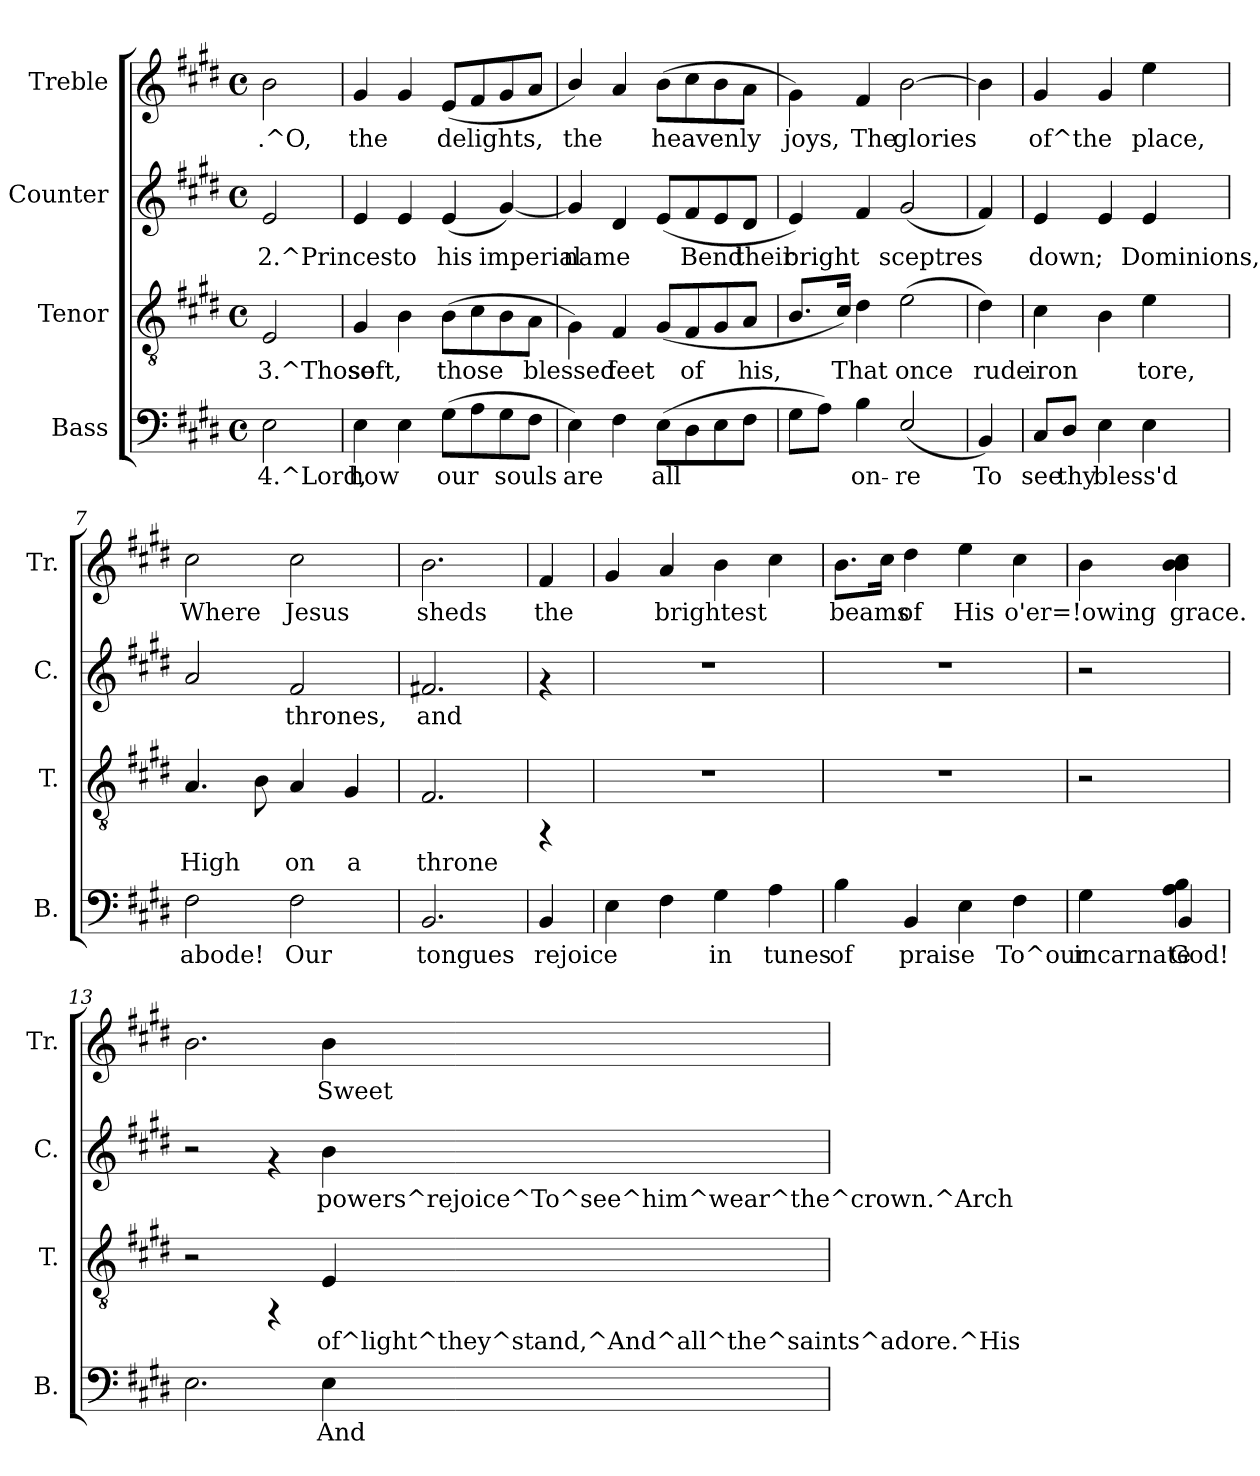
**kern	**text	**kern	**text	**kern	**text	**kern	**text
*part4	*part4	*part3	*part3	*part2	*part2	*part1	*part1
*staff4	*staff4	*staff3	*staff3	*staff2	*staff2	*staff1	*staff1
*I"Bass	*	*I"Tenor	*	*I"Counter	*	*I"Treble	*
*I'B.	*	*I'T.	*	*I'C.	*	*I'Tr.	*
!!LO:PB:g=z
*stria5	*	*stria5	*	*stria5	*	*stria5	*
*clefF4	*	*clefGv2	*	*clefG2	*	*clefG2	*
*k[f#c#g#d#]	*	*k[f#c#g#d#]	*	*k[f#c#g#d#]	*	*k[f#c#g#d#]	*
*E:	*	*E:	*	*E:	*	*E:	*
*M4/4	*	*M4/4	*	*M4/4	*	*M4/4	*
*met(c)	*	*met(c)	*	*met(c)	*	*met(c)	*
=1	=1	=1	=1	=1	=1	=1	=1
!	!LO:LY:b:rj	!	!LO:LY:b:rj	!	!LO:LY:b:rj	!	!LO:LY:b:rj
2E\	4.^Lord,	2E/	3.^Those	2e/	2.^Princes	2b<\	.^O,
=2	=2	=2	=2	=2	=2	=2	=2
!	!LO:LY:b:rj	!	!LO:LY:b:rj	!	!LO:LY:b:rj	!	!LO:LY:b:rj
4E\	how	4G#/	soft,	4e/	.	4g#/	the
!	!LO:LY:b:rj	!	!LO:LY:b:rj	!	!LO:LY:b:rj	!	!LO:LY:b:rj
4E\	.	4B\	.	4e/	to	4g#/	.
!	!LO:LY:b:rj	!	!LO:LY:b:rj	!	!LO:LY:b:rj	!	!LO:LY:b:rj
(>8G#\L	our	(>8B\L	those	(<4e/	his	(<8e/L	delights,
!	!LO:LY:b:rj	!	!LO:LY:b:rj	!	!	!	!LO:LY:b:rj
8A\	.	8c#\	.	.	.	8f#/	.
!	!LO:LY:b:rj	!	!LO:LY:b:rj	!	!LO:LY:b:rj	!	!LO:LY:b:rj
8G#\	souls	8B\	.	[<4g#/)	imperial	8g#/	.
!	!LO:LY:b:rj	!	!LO:LY:b:rj	!	!	!	!LO:LY:b:rj
8F#\J	.	8A\J	blessed	.	.	8a/J	.
=3	=3	=3	=3	=3	=3	=3	=3
!	!LO:LY:b:rj	!	!LO:LY:b:rj	!	!LO:LY:b:rj	!	!LO:LY:b:rj
4E\)	are	4G#\)	.	4g#/]	name	4b/)	the
!	!LO:LY:b:rj	!	!LO:LY:b:rj	!	!LO:LY:b:rj	!	!LO:LY:b:rj
4F#\	.	4F#/	feet	4d#/	.	4a/	.
!	!LO:LY:b:rj	!	!LO:LY:b:rj	!	!LO:LY:b:rj	!	!LO:LY:b:rj
(>8E\L	all	(<8G#/L	.	(<8e/L	.	(>8b\L	heavenly
!	!LO:LY:b:rj	!	!LO:LY:b:rj	!	!LO:LY:b:rj	!	!LO:LY:b:rj
8D#\	.	8F#/	of	8f#/	Bend	8cc#\	.
!	!LO:LY:b:rj	!	!LO:LY:b:rj	!	!LO:LY:b:rj	!	!LO:LY:b:rj
8E\	.	8G#/	.	8e/	.	8b\	.
!	!LO:LY:b:rj	!	!LO:LY:b:rj	!	!LO:LY:b:rj	!	!LO:LY:b:rj
8F#\J	.	8A/J	his,	8d#/J	their	8a\J	.
=4	=4	=4	=4	=4	=4	=4	=4
!	!LO:LY:b:rj	!	!LO:LY:b:rj	!	!LO:LY:b:rj	!	!LO:LY:b:rj
8G#\L	.	8.B/L	.	4e/)	bright	4g#\)	joys,
!	!LO:LY:b:rj	!	!	!	!	!	!
8A\J)	.	.	.	.	.	.	.
!	!	!	!LO:LY:b:rj	!	!	!	!
.	.	16c#/J)	That	.	.	.	.
!	!LO:LY:b:rj	!	!LO:LY:b:rj	!	!LO:LY:b:rj	!	!LO:LY:b:rj
4B\	on-	4d#\	.	4f#/	.	4f#/	The
!	!LO:LY:b:rj	!	!LO:LY:b:rj	!	!LO:LY:b:rj	!	!LO:LY:b:rj
(<2E/	-re	(>2e\	once	(<2g#/	sceptres	[>2b\	glories
=5	=5	=5	=5	=5	=5	=5	=5
!	!LO:LY:b:rj	!	!LO:LY:b:rj	!	!LO:LY:b:rj	!	!LO:LY:b:rj
4BB/)	To	4d#\)	rude	4f#/)	.	4b>\]	.
=6	=6	=6	=6	=6	=6	=6	=6
!	!LO:LY:b:rj	!	!LO:LY:b:rj	!	!LO:LY:b:rj	!	!LO:LY:b:rj
8C#/L	see	4c#\	iron	4e/	down;	4g#/	of^the
!	!LO:LY:b:rj	!	!	!	!	!	!
8D#/J	thy	.	.	.	.	.	.
!	!LO:LY:b:rj	!	!LO:LY:b:rj	!	!LO:LY:b:rj	!	!LO:LY:b:rj
4E\	bless'd	4B\	.	4e/	.	4g#/	.
!	!LO:LY:b:rj	!	!LO:LY:b:rj	!	!LO:LY:b:rj	!	!LO:LY:b:rj
4E\	.	4e\	tore,	4e/	Dominions,	4ee\	place,
=7	=7	=7	=7	=7	=7	=7	=7
!	!LO:LY:b:rj	!	!LO:LY:b:rj	!	!LO:LY:b:rj	!	!LO:LY:b:rj
2F#\	abode!	4.A/	High	2a/	.	2cc#\	Where
!	!	!	!LO:LY:b:rj	!	!	!	!
.	.	8B\	.	.	.	.	.
!	!LO:LY:b:rj	!	!LO:LY:b:rj	!	!LO:LY:b:rj	!	!LO:LY:b:rj
2F#\	Our	4A/	on	2f#/	thrones,	2cc#\	Jesus
!	!	!	!LO:LY:b:rj	!	!	!	!
.	.	4G#/	a	.	.	.	.
=8	=8	=8	=8	=8	=8	=8	=8
!	!LO:LY:b:rj	!	!LO:LY:b:rj	!	!LO:LY:b:rj	!	!LO:LY:b:rj
2.BB/	tongues	2.F#/	throne	2.f#X/	and	2.b\	sheds
=9	=9	=9	=9	=9	=9	=9	=9
!	!LO:LY:b:rj	!	!	!	!	!	!LO:LY:b:rj
4BB/	rejoice	4rFF	.	4rf	.	4f#/	the
=10	=10	=10	=10	=10	=10	=10	=10
!	!LO:LY:b:rj	!	!	!	!	!	!LO:LY:b:rj
4E\	.	1r	.	1r	.	4g#/	.
!	!LO:LY:b:rj	!	!	!	!	!	!LO:LY:b:rj
4F#\	.	.	.	.	.	4a/	brightest
!	!LO:LY:b:rj	!	!	!	!	!	!LO:LY:b:rj
4G#\	in	.	.	.	.	4b\	.
!	!LO:LY:b:rj	!	!	!	!	!	!LO:LY:b:rj
4A\	tunes	.	.	.	.	4cc#\	.
=11	=11	=11	=11	=11	=11	=11	=11
!	!LO:LY:b:rj	!	!	!	!	!	!LO:LY:b:rj
4B\	of	1r	.	1r	.	8.b\L	beams
!	!	!	!	!	!	!	!LO:LY:b:rj
.	.	.	.	.	.	16cc#\J	.
!	!LO:LY:b:rj	!	!	!	!	!	!LO:LY:b:rj
4BB/	praise	.	.	.	.	4dd#\	of
!	!LO:LY:b:rj	!	!	!	!	!	!LO:LY:b:rj
4E\	.	.	.	.	.	4ee\	His
!	!LO:LY:b:rj	!	!	!	!	!	!LO:LY:b:rj
4F#\	To^our	.	.	.	.	4cc#\	o'er=!owing
=12	=12	=12	=12	=12	=12	=12	=12
!	!LO:LY:b:rj	!	!	!	!	!	!LO:LY:b:rj
*^	*	*	*	*	*	*	*
4G#\	4ryy	incarnate	2r	.	2r	.	4b\	.
!	!	!LO:LY:b:rj	!	!	!	!	!	!LO:LY:b:rj
4B\ 4A\	4BB/	God!	.	.	.	.	4cc#\ 4b\ 4b\	grace.
=13	=13	=13	=13	=13	=13	=13	=13	=13
!	!	!LO:LY:b:rj	!	!	!	!	!	!LO:LY:b:rj
*v	*v	*	*	*	*	*	*	*
2.E\	.	2r	.	2r	.	2.b\	.
.	.	4rFF	.	4rf	.	.	.
!	!LO:LY:b:rj	!	!LO:LY:b:rj	!	!LO:LY:b:rj	!	!LO:LY:b:rj
4E\	And	4E/	of^light^they^stand,^And^all^the^saints^adore.^His	4b\	powers^rejoice^To^see^him^wear^the^crown.^Arch-	4b\	Sweet
=	=	=	=	=	=	=	=
*-	*-	*-	*-	*-	*-	*-	*-
